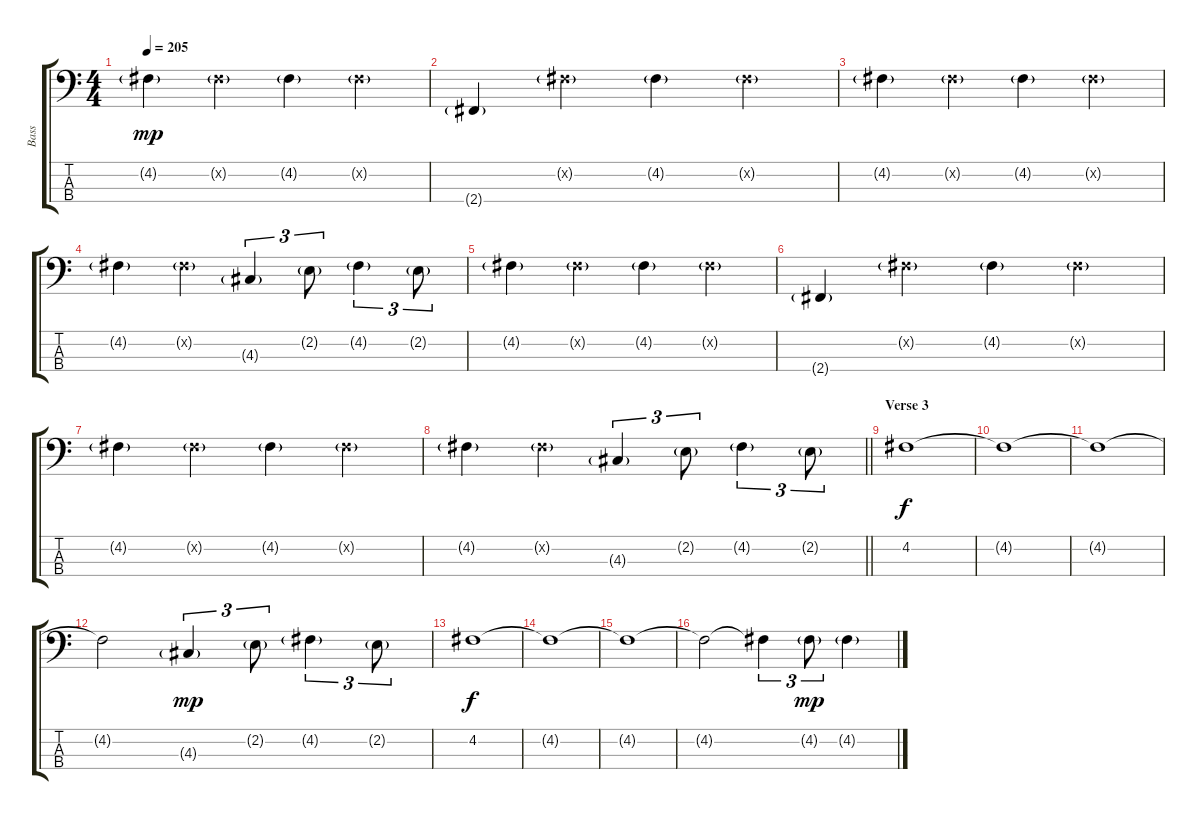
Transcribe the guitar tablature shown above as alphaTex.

\track ("Bass" "Bass") {instrument electricbasspick}
\staff {score tabs}
\tuning (G2 D2 A1 E1) {hide}
\ts (4 4)
\tempo 205
\clef f4
\ks c
4.2{g}.4{dy mp} 4.2{g x}.4 4.2{g}.4 4.2{g x}.4 |
2.4{g}.4 4.2{g x}.4 4.2{g}.4 4.2{g x}.4 |
4.2{g}.4 4.2{g x}.4 4.2{g}.4 4.2{g x}.4 |
4.2{g}.4 4.2{g x}.4 4.3{g}.4{tu (3 2)} 2.2{g}.8{tu (3 2)} 4.2{g}.4{tu (3 2)} 2.2{g}.8{tu (3 2)} |
4.2{g}.4 4.2{g x}.4 4.2{g}.4 4.2{g x}.4 |
2.4{g}.4 4.2{g x}.4 4.2{g}.4 4.2{g x}.4 |
4.2{g}.4 4.2{g x}.4 4.2{g}.4 4.2{g x}.4 |
\barLineRight lightlight
4.2{g}.4 4.2{g x}.4 4.3{g}.4{tu (3 2)} 2.2{g}.8{tu (3 2)} 4.2{g}.4{tu (3 2)} 2.2{g}.8{tu (3 2)} |
\section ("" "Verse 3")
4.2.1{dy f volume 11} |
4.2{t}.1 |
4.2{t}.1 |
4.2{t}.2 4.3{g}.4{tu (3 2) dy mp} 2.2{g}.8{tu (3 2)} 4.2{g}.4{tu (3 2)} 2.2{g}.8{tu (3 2)} |
4.2.1{dy f} |
4.2{t}.1 |
4.2{t}.1 |
4.2{t}.2 4.2{t}.4{tu (3 2)} 4.2{g}.8{tu (3 2) dy mp} 4.2{g}.4
